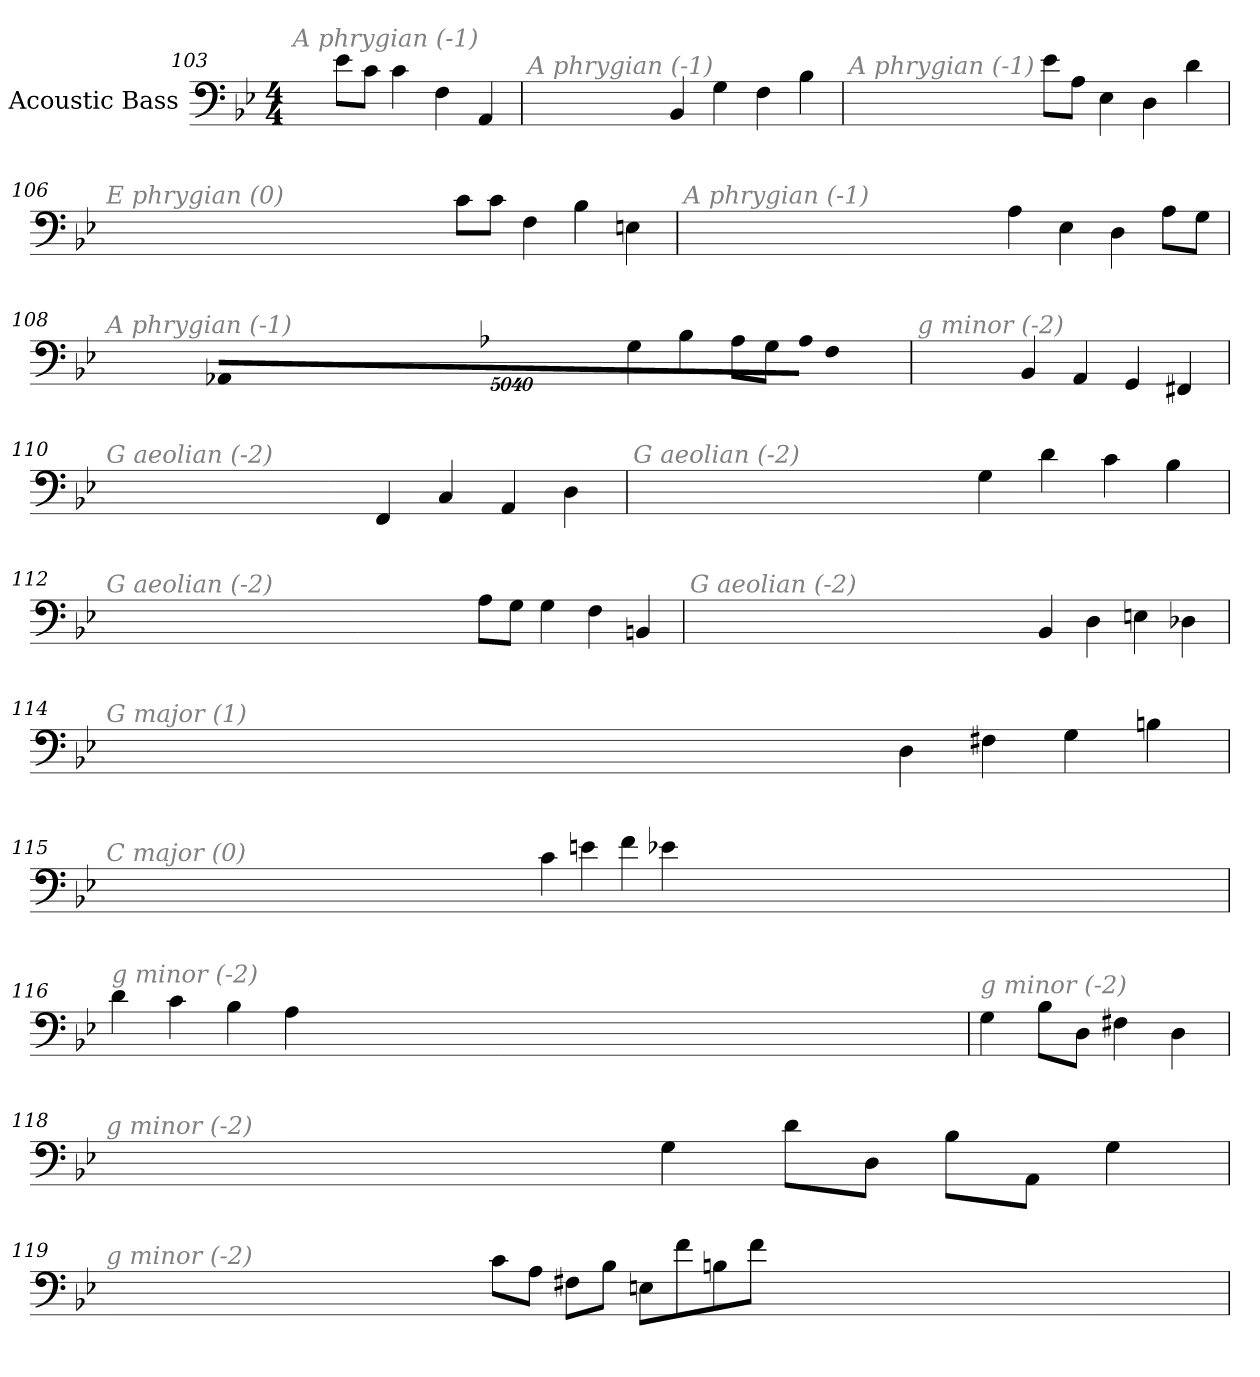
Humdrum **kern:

**kern
*part1
*staff1
*I"Acoustic Bass
*clefF4
*ITrd7c12
*k[b-e-]
*B-:
*M4/4
=103
!LO:TX:i:color=#808080:t=A phrygian (-1)
8E-L
8CJ
4C
4FF
4AAA
=104
!LO:TX:i:color=#808080:t=A phrygian (-1)
4BBB-
4GG
4FF
4BB-
=105
!LO:TX:i:color=#808080:t=A phrygian (-1)
8E-L
8AAJ
4EE-
4DD
4D
=106
!LO:TX:i:color=#808080:t=E phrygian (0)
8CL
8CJ
4FF
4BB-
4EEn
=107
!LO:TX:i:color=#808080:t=A phrygian (-1)
4AA
4EE-
4DD
8AAL
8GGJ
=108
!LO:TX:i:color=#808080:t=A phrygian (-1)
4GG
4BB-
8AAL
8GGJ
!LO:N:vis=8
40320%3347AA-XL
!LO:N:vis=8
40320%3347FF
!LO:N:vis=8
40320%3347AAA-XJ
=109
!LO:TX:i:color=#808080:t=g minor (-2)
4BBB-
4AAA
4GGG
4FFF#X
=110
!LO:TX:i:color=#808080:t=G aeolian (-2)
4FFF
4CC
4AAA
4DD
=111
!LO:TX:i:color=#808080:t=G aeolian (-2)
4GG
4D
4C
4BB-
=112
!LO:TX:i:color=#808080:t=G aeolian (-2)
8AAL
8GGJ
4GG
4FF
4BBBn
=113
!LO:TX:i:color=#808080:t=G aeolian (-2)
4BBB-
4DD
4EEn
4DD-X
=114
!LO:TX:i:color=#808080:t=G major (1)
4DD
4FF#X
4GG
4BBn
=115
!LO:TX:i:color=#808080:t=C major (0)
4C
4En
4F
4E-X
=116
!LO:TX:i:color=#808080:t=g minor (-2)
4D
4C
4BB-
4AA
=117
!LO:TX:i:color=#808080:t=g minor (-2)
4GG
8BB-L
8DDJ
4FF#X
4DD
=118
!LO:TX:i:color=#808080:t=g minor (-2)
4GG
8DL
8DDJ
8BB-L
8AAAJ
4GG
=119
!LO:TX:i:color=#808080:t=g minor (-2)
8CL
8AAJ
8FF#XL
8BB-J
8EEnL
8F
8BBn
8FJ
=
*-
